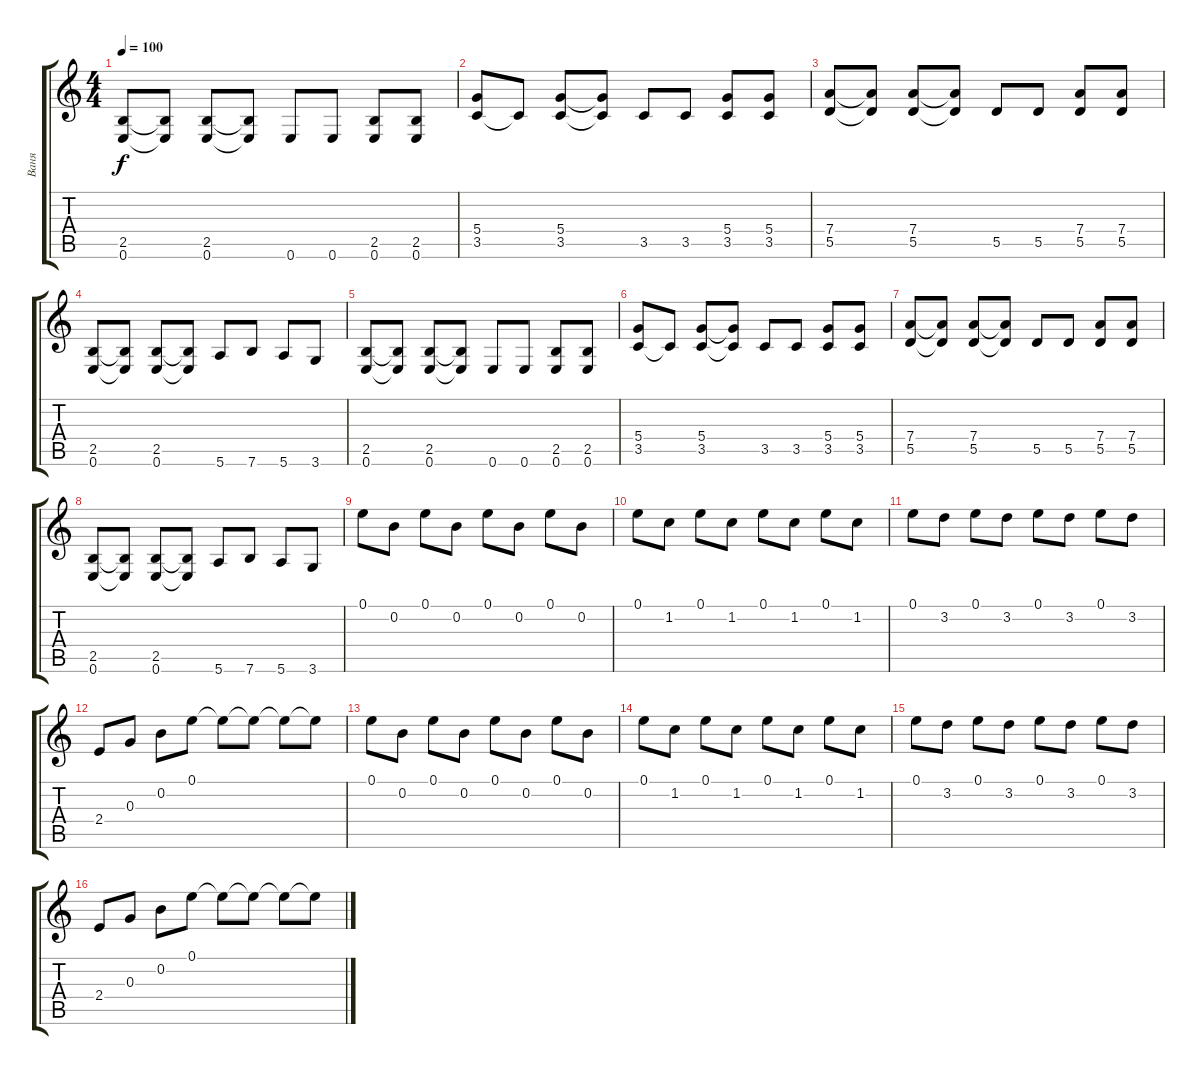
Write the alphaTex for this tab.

\track ("Ваня" "Ваня") {instrument distortionguitar}
\staff {score tabs}
\tuning (E4 B3 G3 D3 A2 E2) {hide}
\ts (4 4)
\tempo 100
\clef g2
\ks c
(2.5 0.6).8{dy f} (2.5{t} 0.6{t}).8 (2.5 0.6).8 (2.5{t} 0.6{t}).8 0.6.8 0.6.8 (2.5 0.6).8 (2.5 0.6).8 |
(5.4 3.5).8 3.5{t}.8 (5.4 3.5).8 (5.4{t} 3.5{t}).8 3.5.8 3.5.8 (5.4 3.5).8 (5.4 3.5).8 |
(7.4 5.5).8 (7.4{t} 5.5{t}).8 (7.4 5.5).8 (7.4{t} 5.5{t}).8 5.5.8 5.5.8 (7.4 5.5).8 (7.4 5.5).8 |
(2.5 0.6).8 (2.5{t} 0.6{t}).8 (2.5 0.6).8 (2.5{t} 0.6{t}).8 5.6.8 7.6.8 5.6.8 3.6.8 |
(2.5 0.6).8 (2.5{t} 0.6{t}).8 (2.5 0.6).8 (2.5{t} 0.6{t}).8 0.6.8 0.6.8 (2.5 0.6).8 (2.5 0.6).8 |
(5.4 3.5).8 3.5{t}.8 (5.4 3.5).8 (5.4{t} 3.5{t}).8 3.5.8 3.5.8 (5.4 3.5).8 (5.4 3.5).8 |
(7.4 5.5).8 (7.4{t} 5.5{t}).8 (7.4 5.5).8 (7.4{t} 5.5{t}).8 5.5.8 5.5.8 (7.4 5.5).8 (7.4 5.5).8 |
(2.5 0.6).8 (2.5{t} 0.6{t}).8 (2.5 0.6).8 (2.5{t} 0.6{t}).8 5.6.8 7.6.8 5.6.8 3.6.8 |
0.1.8 0.2.8 0.1.8 0.2.8 0.1.8 0.2.8 0.1.8 0.2.8 |
0.1.8 1.2.8 0.1.8 1.2.8 0.1.8 1.2.8 0.1.8 1.2.8 |
0.1.8 3.2.8 0.1.8 3.2.8 0.1.8 3.2.8 0.1.8 3.2.8 |
2.4.8 0.3.8 0.2.8 0.1.8 0.1{t}.8 0.1{t}.8 0.1{t}.8 0.1{t}.8 |
0.1.8 0.2.8 0.1.8 0.2.8 0.1.8 0.2.8 0.1.8 0.2.8 |
0.1.8 1.2.8 0.1.8 1.2.8 0.1.8 1.2.8 0.1.8 1.2.8 |
0.1.8 3.2.8 0.1.8 3.2.8 0.1.8 3.2.8 0.1.8 3.2.8 |
2.4.8 0.3.8 0.2.8 0.1.8 0.1{t}.8 0.1{t}.8 0.1{t}.8 0.1{t}.8
